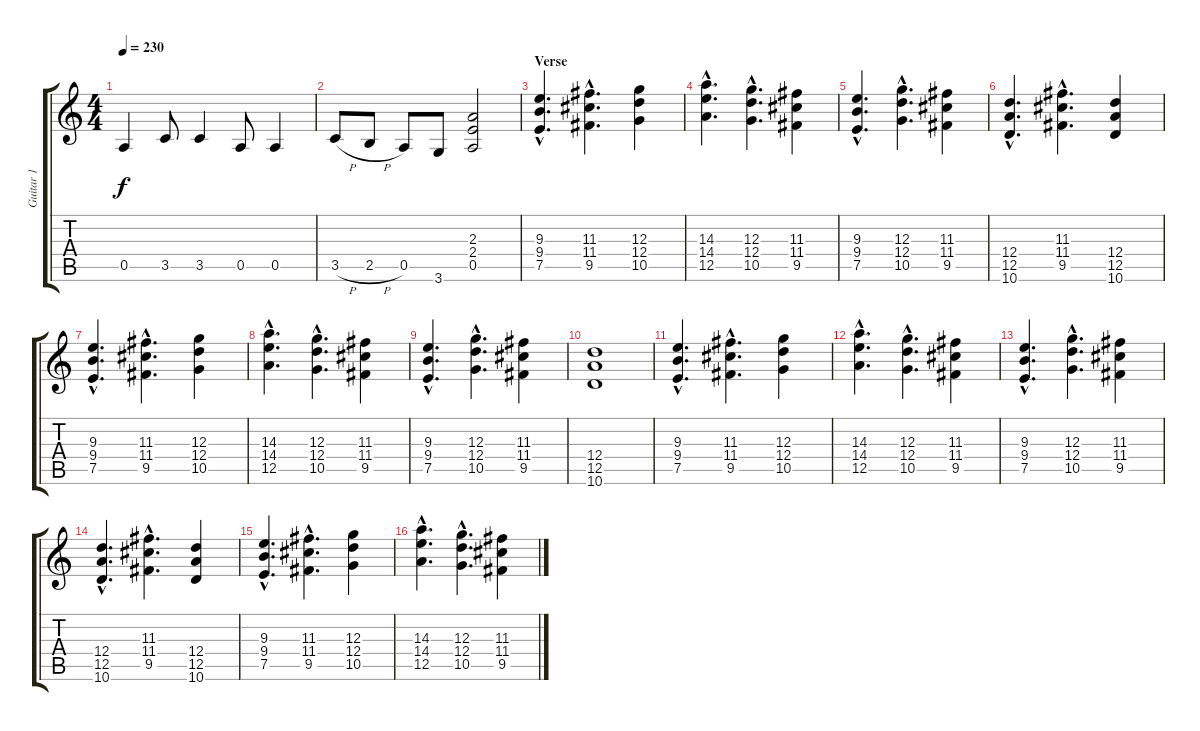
\track ("Guitar 1" "Guitar 1") {instrument distortionguitar}
\staff {score tabs}
\tuning (E4 B3 G3 D3 A2 E2) {hide}
\ts (4 4)
\tempo 230
\clef g2
\ks c
0.5.4{dy f} 3.5.8 3.5.4 0.5.8 0.5.4 |
3.5{h}.8 2.5{h}.8 0.5.8 3.6.8 (2.3 2.4 0.5).2 |
\section ("" "Verse")
(9.3{hac} 9.4{hac} 7.5{hac}).4{d} (11.3{hac} 11.4{hac} 9.5{hac}).4{d} (12.3 12.4 10.5).4 |
(14.3{hac} 14.4{hac} 12.5{hac}).4{d} (12.3{hac} 12.4{hac} 10.5{hac}).4{d} (11.3 11.4 9.5).4 |
(9.3{hac} 9.4{hac} 7.5{hac}).4{d} (12.3{hac} 12.4{hac} 10.5{hac}).4{d} (11.3 11.4 9.5).4 |
(12.4{hac} 12.5{hac} 10.6{hac}).4{d} (11.3{hac} 11.4{hac} 9.5{hac}).4{d} (12.4 12.5 10.6).4 |
(9.3{hac} 9.4{hac} 7.5{hac}).4{d} (11.3{hac} 11.4{hac} 9.5{hac}).4{d} (12.3 12.4 10.5).4 |
(14.3{hac} 14.4{hac} 12.5{hac}).4{d} (12.3{hac} 12.4{hac} 10.5{hac}).4{d} (11.3 11.4 9.5).4 |
(9.3{hac} 9.4{hac} 7.5{hac}).4{d} (12.3{hac} 12.4{hac} 10.5{hac}).4{d} (11.3 11.4 9.5).4 |
(12.4 12.5 10.6).1 |
(9.3{hac} 9.4{hac} 7.5{hac}).4{d} (11.3{hac} 11.4{hac} 9.5{hac}).4{d} (12.3 12.4 10.5).4 |
(14.3{hac} 14.4{hac} 12.5{hac}).4{d} (12.3{hac} 12.4{hac} 10.5{hac}).4{d} (11.3 11.4 9.5).4 |
(9.3{hac} 9.4{hac} 7.5{hac}).4{d} (12.3{hac} 12.4{hac} 10.5{hac}).4{d} (11.3 11.4 9.5).4 |
(12.4{hac} 12.5{hac} 10.6{hac}).4{d} (11.3{hac} 11.4{hac} 9.5{hac}).4{d} (12.4 12.5 10.6).4 |
(9.3{hac} 9.4{hac} 7.5{hac}).4{d} (11.3{hac} 11.4{hac} 9.5{hac}).4{d} (12.3 12.4 10.5).4 |
(14.3{hac} 14.4{hac} 12.5{hac}).4{d} (12.3{hac} 12.4{hac} 10.5{hac}).4{d} (11.3 11.4 9.5).4
